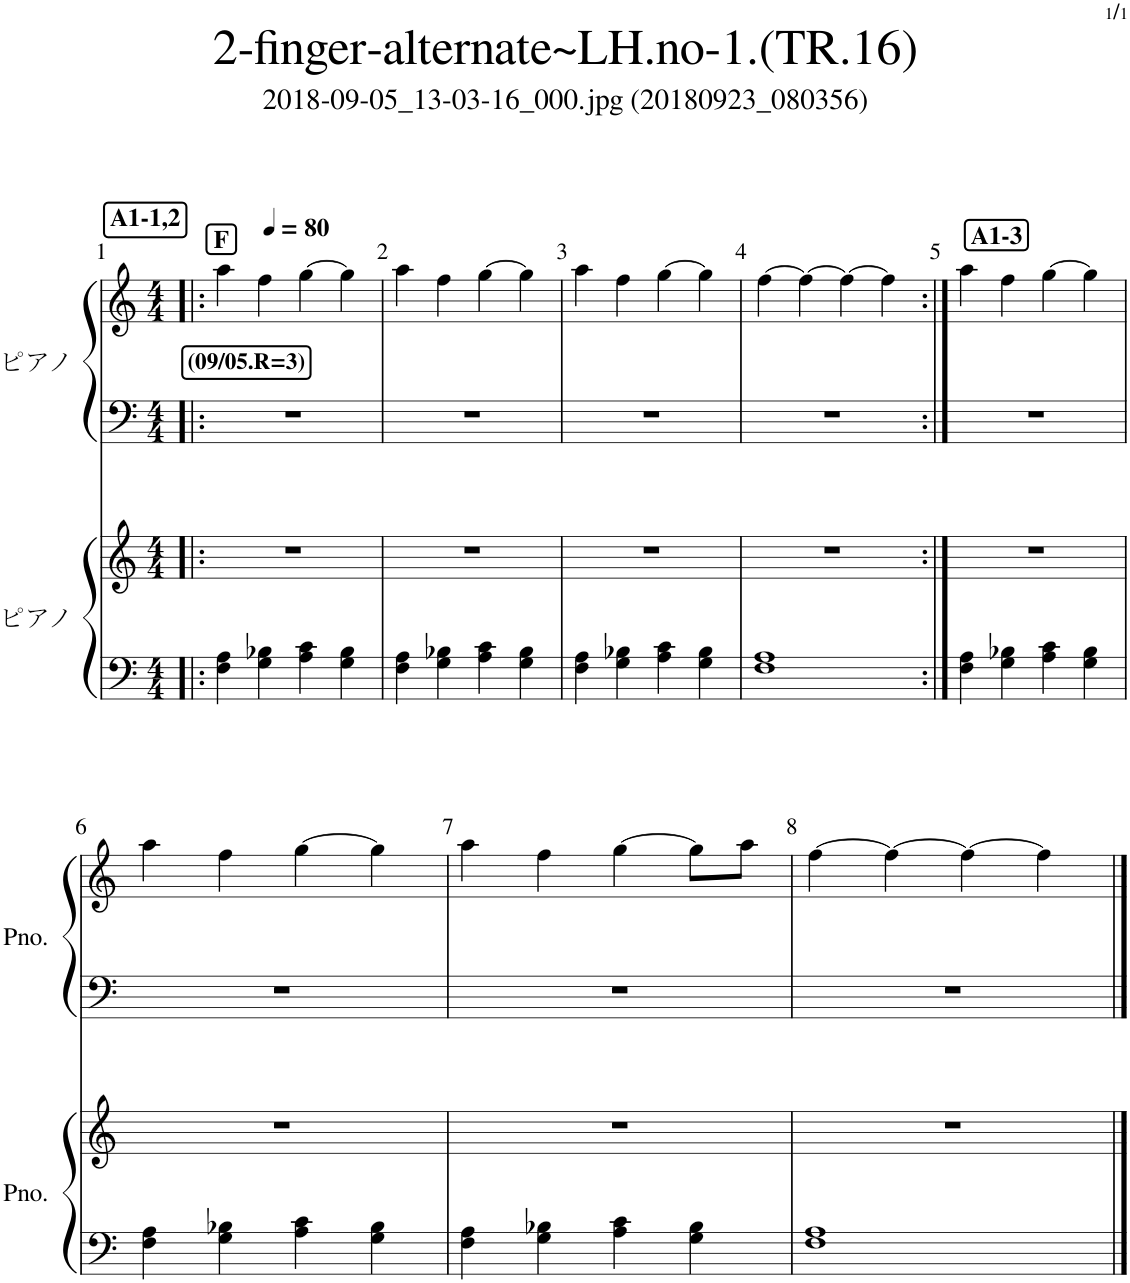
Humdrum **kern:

**kern	**kern	**kern	**kern
*part2	*part2	*part1	*part1
*staff4	*staff3	*staff2	*staff1
*I"ピアノ	*	*I"ピアノ	*
*clefF4	*clefG2	*clefF4	*clefG2
*k[]	*k[]	*k[]	*k[]
*M4/4	*M4/4	*M4/4	*M4/4
*MM80	*MM80	*MM80	*MM80
!!LO:REH:place=s1:a:B:cj:fs=12:t=F
!!LO:REH:place=s1:b:B:cj:fs=11:t=(09/05.R=3)
!!LO:REH:place=s1:a:B:cj:fs=12:t=A1-1,2
=1!|:	=1!|:	=1!|:	=1!|:
4F\ 4A\	1r	1r	4aa\
4G\ 4B-X\	.	.	4ff\
4A\ 4c\	.	.	[4gg\
4G\ 4B-\	.	.	4gg\]
=2	=2	=2	=2
4F\ 4A\	1r	1r	4aa\
4G\ 4B-X\	.	.	4ff\
4A\ 4c\	.	.	[4gg\
4G\ 4B-\	.	.	4gg\]
=3	=3	=3	=3
4F\ 4A\	1r	1r	4aa\
4G\ 4B-X\	.	.	4ff\
4A\ 4c\	.	.	[4gg\
4G\ 4B-\	.	.	4gg\]
=4	=4	=4	=4
1F 1A	1r	1r	[4ff\
.	.	.	4ff\_
.	.	.	4ff\_
.	.	.	4ff\]
!!LO:REH:place=s1:a:B:cj:fs=12:t=A1-3
=5:|!	=5:|!	=5:|!	=5:|!
4F\ 4A\	1r	1r	4aa\
4G\ 4B-X\	.	.	4ff\
4A\ 4c\	.	.	[4gg\
4G\ 4B-\	.	.	4gg\]
!!LO:LB:g=z
=6	=6	=6	=6
4F\ 4A\	1r	1r	4aa\
4G\ 4B-X\	.	.	4ff\
4A\ 4c\	.	.	[4gg\
4G\ 4B-\	.	.	4gg\]
=7	=7	=7	=7
4F\ 4A\	1r	1r	4aa\
4G\ 4B-X\	.	.	4ff\
4A\ 4c\	.	.	[4gg\
4G\ 4B-\	.	.	8gg\L]
.	.	.	8aa\J
=8	=8	=8	=8
1F 1A	1r	1r	[4ff\
.	.	.	4ff\_
.	.	.	4ff\_
.	.	.	4ff\]
==	==	==	==
*-	*-	*-	*-
